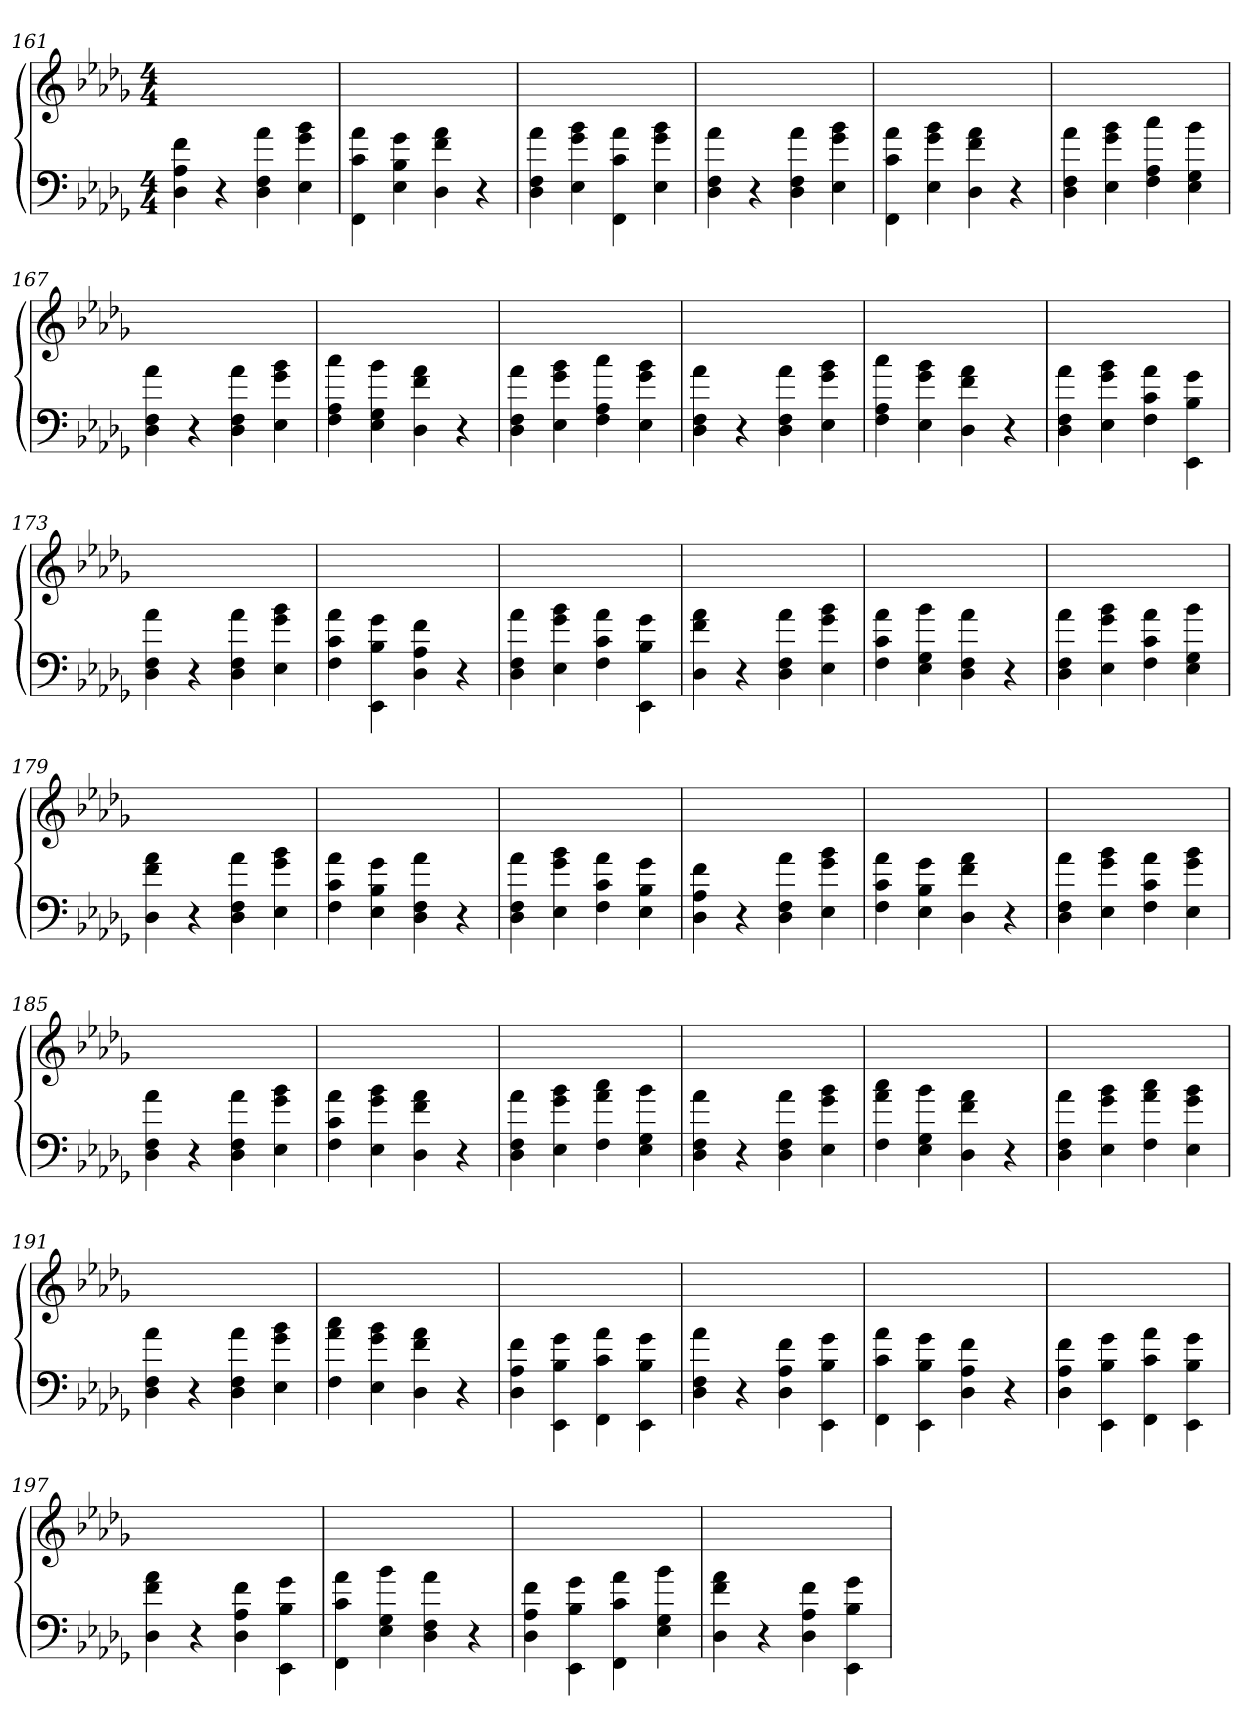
**kern	**kern
*part2	*part1
*staff2	*staff1
*clefF4	*clefG2
*k[b-e-a-d-g-]	*k[b-e-a-d-g-]
*D-:	*D-:
*M4/4	*M4/4
=161	=161
4D- 4A- 4f	1ryy
4r	.
4D- 4F 4a-	.
4E- 4g- 4b-	.
=162	=162
4FF 4c 4a-	1ryy
4E- 4B- 4g-	.
4D- 4f 4a-	.
4r	.
=163	=163
4D- 4F 4a-	1ryy
4E- 4g- 4b-	.
4FF 4c 4a-	.
4E- 4g- 4b-	.
=164	=164
4D- 4F 4a-	1ryy
4r	.
4D- 4F 4a-	.
4E- 4g- 4b-	.
=165	=165
4FF 4c 4a-	1ryy
4E- 4g- 4b-	.
4D- 4f 4a-	.
4r	.
=166	=166
4D- 4F 4a-	1ryy
4E- 4g- 4b-	.
4F 4A- 4cc	.
4E- 4G- 4b-	.
=167	=167
4D- 4F 4a-	1ryy
4r	.
4D- 4F 4a-	.
4E- 4g- 4b-	.
=168	=168
4F 4A- 4cc	1ryy
4E- 4G- 4b-	.
4D- 4f 4a-	.
4r	.
=169	=169
4D- 4F 4a-	1ryy
4E- 4g- 4b-	.
4F 4A- 4cc	.
4E- 4g- 4b-	.
=170	=170
4D- 4F 4a-	1ryy
4r	.
4D- 4F 4a-	.
4E- 4g- 4b-	.
=171	=171
4F 4A- 4cc	1ryy
4E- 4g- 4b-	.
4D- 4f 4a-	.
4r	.
=172	=172
4D- 4F 4a-	1ryy
4E- 4g- 4b-	.
4F 4c 4a-	.
4EE- 4B- 4g-	.
=173	=173
4D- 4F 4a-	1ryy
4r	.
4D- 4F 4a-	.
4E- 4g- 4b-	.
=174	=174
4F 4c 4a-	1ryy
4EE- 4B- 4g-	.
4D- 4A- 4f	.
4r	.
=175	=175
4D- 4F 4a-	1ryy
4E- 4g- 4b-	.
4F 4c 4a-	.
4EE- 4B- 4g-	.
=176	=176
4D- 4f 4a-	1ryy
4r	.
4D- 4F 4a-	.
4E- 4g- 4b-	.
=177	=177
4F 4c 4a-	1ryy
4E- 4G- 4b-	.
4D- 4F 4a-	.
4r	.
=178	=178
4D- 4F 4a-	1ryy
4E- 4g- 4b-	.
4F 4c 4a-	.
4E- 4G- 4b-	.
=179	=179
4D- 4f 4a-	1ryy
4r	.
4D- 4F 4a-	.
4E- 4g- 4b-	.
=180	=180
4F 4c 4a-	1ryy
4E- 4B- 4g-	.
4D- 4F 4a-	.
4r	.
=181	=181
4D- 4F 4a-	1ryy
4E- 4g- 4b-	.
4F 4c 4a-	.
4E- 4B- 4g-	.
=182	=182
4D- 4A- 4f	1ryy
4r	.
4D- 4F 4a-	.
4E- 4g- 4b-	.
=183	=183
4F 4c 4a-	1ryy
4E- 4B- 4g-	.
4D- 4f 4a-	.
4r	.
=184	=184
4D- 4F 4a-	1ryy
4E- 4g- 4b-	.
4F 4c 4a-	.
4E- 4g- 4b-	.
=185	=185
4D- 4F 4a-	1ryy
4r	.
4D- 4F 4a-	.
4E- 4g- 4b-	.
=186	=186
4F 4c 4a-	1ryy
4E- 4g- 4b-	.
4D- 4f 4a-	.
4r	.
=187	=187
4D- 4F 4a-	1ryy
4E- 4g- 4b-	.
4F 4a- 4cc	.
4E- 4G- 4b-	.
=188	=188
4D- 4F 4a-	1ryy
4r	.
4D- 4F 4a-	.
4E- 4g- 4b-	.
=189	=189
4F 4a- 4cc	1ryy
4E- 4G- 4b-	.
4D- 4f 4a-	.
4r	.
=190	=190
4D- 4F 4a-	1ryy
4E- 4g- 4b-	.
4F 4a- 4cc	.
4E- 4g- 4b-	.
=191	=191
4D- 4F 4a-	1ryy
4r	.
4D- 4F 4a-	.
4E- 4g- 4b-	.
=192	=192
4F 4a- 4cc	1ryy
4E- 4g- 4b-	.
4D- 4f 4a-	.
4r	.
=193	=193
4D- 4A- 4f	1ryy
4EE- 4B- 4g-	.
4FF 4c 4a-	.
4EE- 4B- 4g-	.
=194	=194
4D- 4F 4a-	1ryy
4r	.
4D- 4A- 4f	.
4EE- 4B- 4g-	.
=195	=195
4FF 4c 4a-	1ryy
4EE- 4B- 4g-	.
4D- 4A- 4f	.
4r	.
=196	=196
4D- 4A- 4f	1ryy
4EE- 4B- 4g-	.
4FF 4c 4a-	.
4EE- 4B- 4g-	.
=197	=197
4D- 4f 4a-	1ryy
4r	.
4D- 4A- 4f	.
4EE- 4B- 4g-	.
=198	=198
4FF 4c 4a-	1ryy
4E- 4G- 4b-	.
4D- 4F 4a-	.
4r	.
=199	=199
4D- 4A- 4f	1ryy
4EE- 4B- 4g-	.
4FF 4c 4a-	.
4E- 4G- 4b-	.
=200	=200
4D- 4f 4a-	1ryy
4r	.
4D- 4A- 4f	.
4EE- 4B- 4g-	.
=	=
*-	*-
